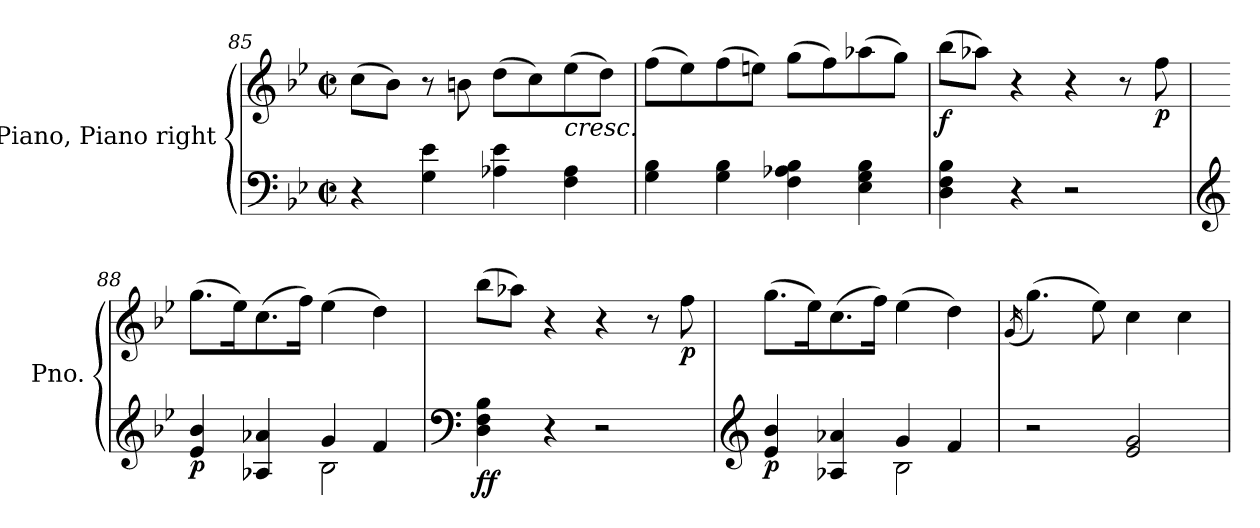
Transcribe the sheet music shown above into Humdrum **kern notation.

**kern	**kern	**dynam
*part1	*part1	*part1
*staff2	*staff1	*staff1/2
*I"Piano, Piano right	*	*
*I'Pno.	*	*
*clefF4	*clefG2	*
*k[b-e-]	*k[b-e-]	*
*M2/2	*M2/2	*
*met(c|)	*met(c|)	*
=85	=85	=85
4r	(>8cc\L	.
.	8b-\J)	.
4G\ 4e-\	8r	.
.	8bn\	.
4A-X\ 4e-\	(>8dd\L	.
.	8cc\)	.
!	!LO:TX:b:i:t=cresc.	!
4F\ 4A-\	(>8ee-\	.
.	8dd\J)	.
=86	=86	=86
4G\ 4B-\	(>8ff\L	.
.	8ee-\)	.
4G\ 4B-\	(>8ff\	.
.	8een\J)	.
4F\ 4A-X\ 4B-\	(>8gg\L	.
.	8ff\)	.
4E-\ 4G\ 4B-\	(>8aa-X\	.
.	8gg\J)	.
=87	=87	=87
!	!	!LO:DY:b
4D\ 4F\ 4B-\	(>8bb-\L	f
.	8aa-X\J)	.
4r	4r	.
2r	4r	.
.	8r	.
!	!	!LO:DY:b
.	8ff\	p
=88	=88	=88
*clefG2	*	*
*^	*	*
!	!	!	!LO:DY:b=2
4e-/ 4b-/	2ryy	(>8.gg\L	p
.	.	16ee-\K)	.
4A-X/ 4a-X/	.	(>8.cc\	.
.	.	16ff\Jk)	.
4g/	2B-\	(>4ee-\	.
4f/	.	4dd\)	.
*v	*v	*	*
=89	=89	=89
*clefF4	*	*
!	!	!LO:DY:b=2
!	!	!LO:DY:n=1:b
4D\ 4F\ 4B-\	(>8bb-\L	f f
.	8aa-X\J)	.
4r	4r	.
2r	4r	.
.	8r	.
!	!	!LO:DY:n=2:b
.	8ff\	p
=90	=90	=90
*clefG2	*	*
*^	*	*
!	!	!	!LO:DY:b=2
4e-/ 4b-/	2ryy	(>8.gg\L	p
.	.	16ee-\K)	.
4A-X/ 4a-X/	.	(>8.cc\	.
.	.	16ff\Jk)	.
4g/	2B-\	(>4ee-\	.
4f/	.	4dd\)	.
*v	*v	*	*
=91	=91	=91
.	(>16qg/	.
2r	(>4.gg\)	.
.	8ee-\)	.
2e-/ 2g/	4cc\	.
.	4cc\	.
=	=	=
*-	*-	*-
